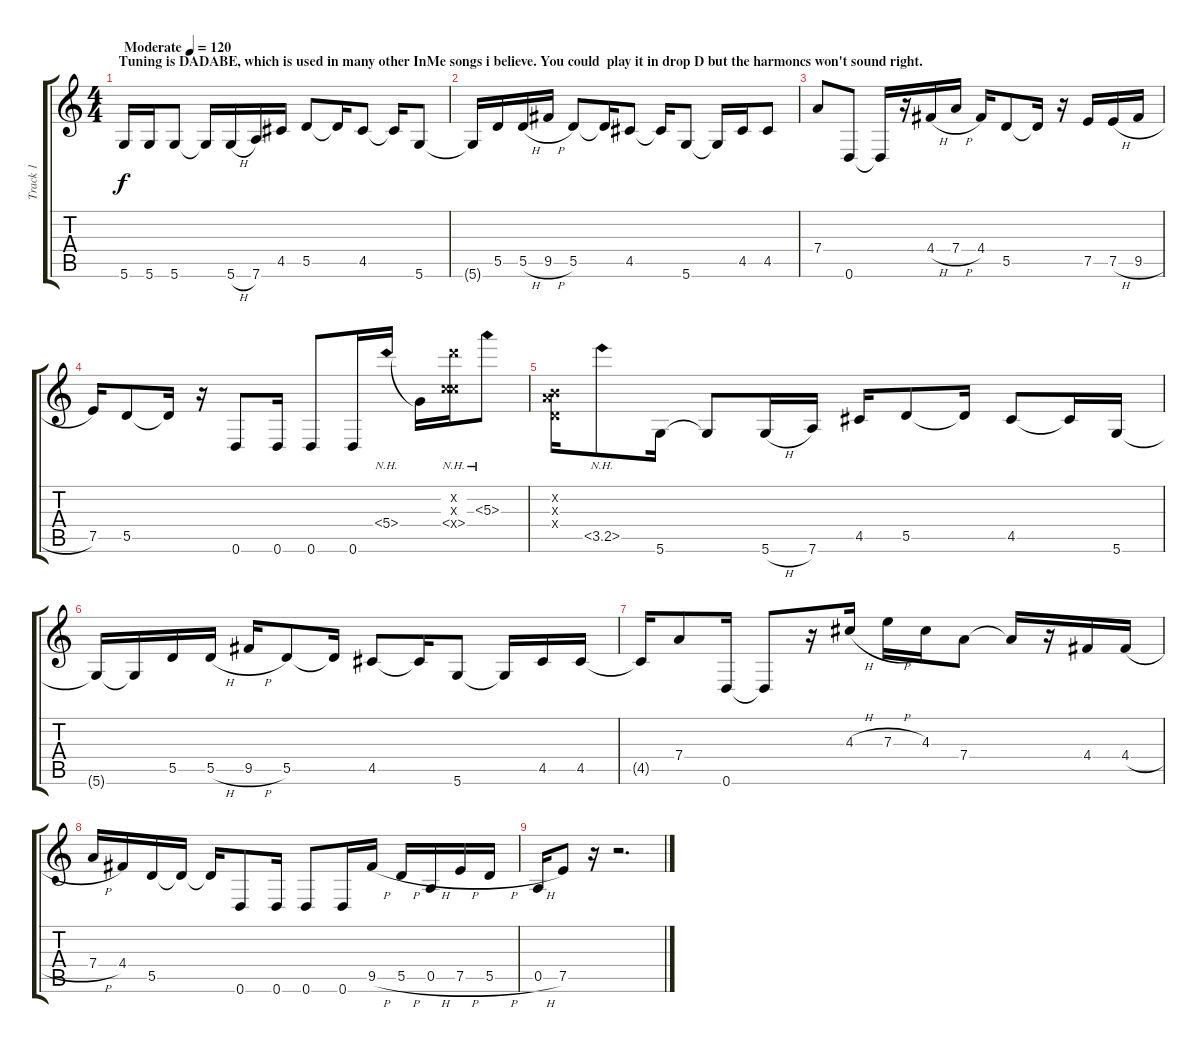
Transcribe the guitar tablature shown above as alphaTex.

\track ("Track 1" "Track 1") {instrument distortionguitar}
\staff {score tabs}
\tuning (E4 B3 A3 D3 A2 D2) {hide}
\ts (4 4)
\section ("" "Tuning is DADABE, which is used in many other InMe songs i believe. You could  play it in drop D but the harmoncs won't sound right.")
\tempo (120 "Moderate")
\clef g2
\ks c
5.6.16{dy f instrument distortionguitar} 5.6.16 5.6.8 5.6{t}.16 5.6{h}.16 7.6.16 4.5.16 5.5.8 5.5{t}.16 4.5.8 4.5{t}.16 5.6.8 |
5.6{t}.16 5.5.16 5.5{h}.16 9.5{h}.16 5.5.8 5.5{t}.16 4.5.8 4.5{t}.16 5.6.8 5.6{t}.16 4.5.16 4.5.8 |
7.4.8 0.6.8 0.6{t}.16 r.16 4.4{h}.16 7.4{h}.16 4.4.16 5.5.8 5.5{t}.16 r.16 7.5.16 7.5{h}.16 9.5{h}.16 |
7.5.16 5.5.8 5.5{t}.16 r.16 0.6.8 0.6.16 0.6.8 0.6.16 5.4{nh}.16 5.4{t}.16 (1.2{x} 3.3{x} 5.4{nh x}).16 5.3{nh}.8 |
(0.2{x} 0.3{x} 0.4{x}).16 3.5{nh}.8 5.6.16 5.6{t}.8 5.6{h}.16 7.6.16 4.5.16 5.5.8 5.5{t}.16 4.5.8 4.5{t}.16 5.6.16 |
5.6{t}.16 5.6{t}.16 5.5.16 5.5{h}.16 9.5{h}.16 5.5.8 5.5{t}.16 4.5.8 4.5{t}.16 5.6.8 5.6{t}.16 4.5.16 4.5.16 |
4.5{t}.16 7.4.8 0.6.16 0.6{t}.8 r.16 4.3{h}.16 7.3{h}.16 4.3.16 7.4.8 7.4{t}.16 r.16 4.4.16 4.4{h}.16 |
7.4{h}.16 4.4.16 5.5.16 5.5{t}.16 5.5{t}.16 0.6.8 0.6.16 0.6.8 0.6.16 9.5{h}.16 5.5{h}.16 0.5{h}.16 7.5{h}.16 5.5{h}.16 |
0.5{h}.16 7.5.8 r.16 r.2{d}
